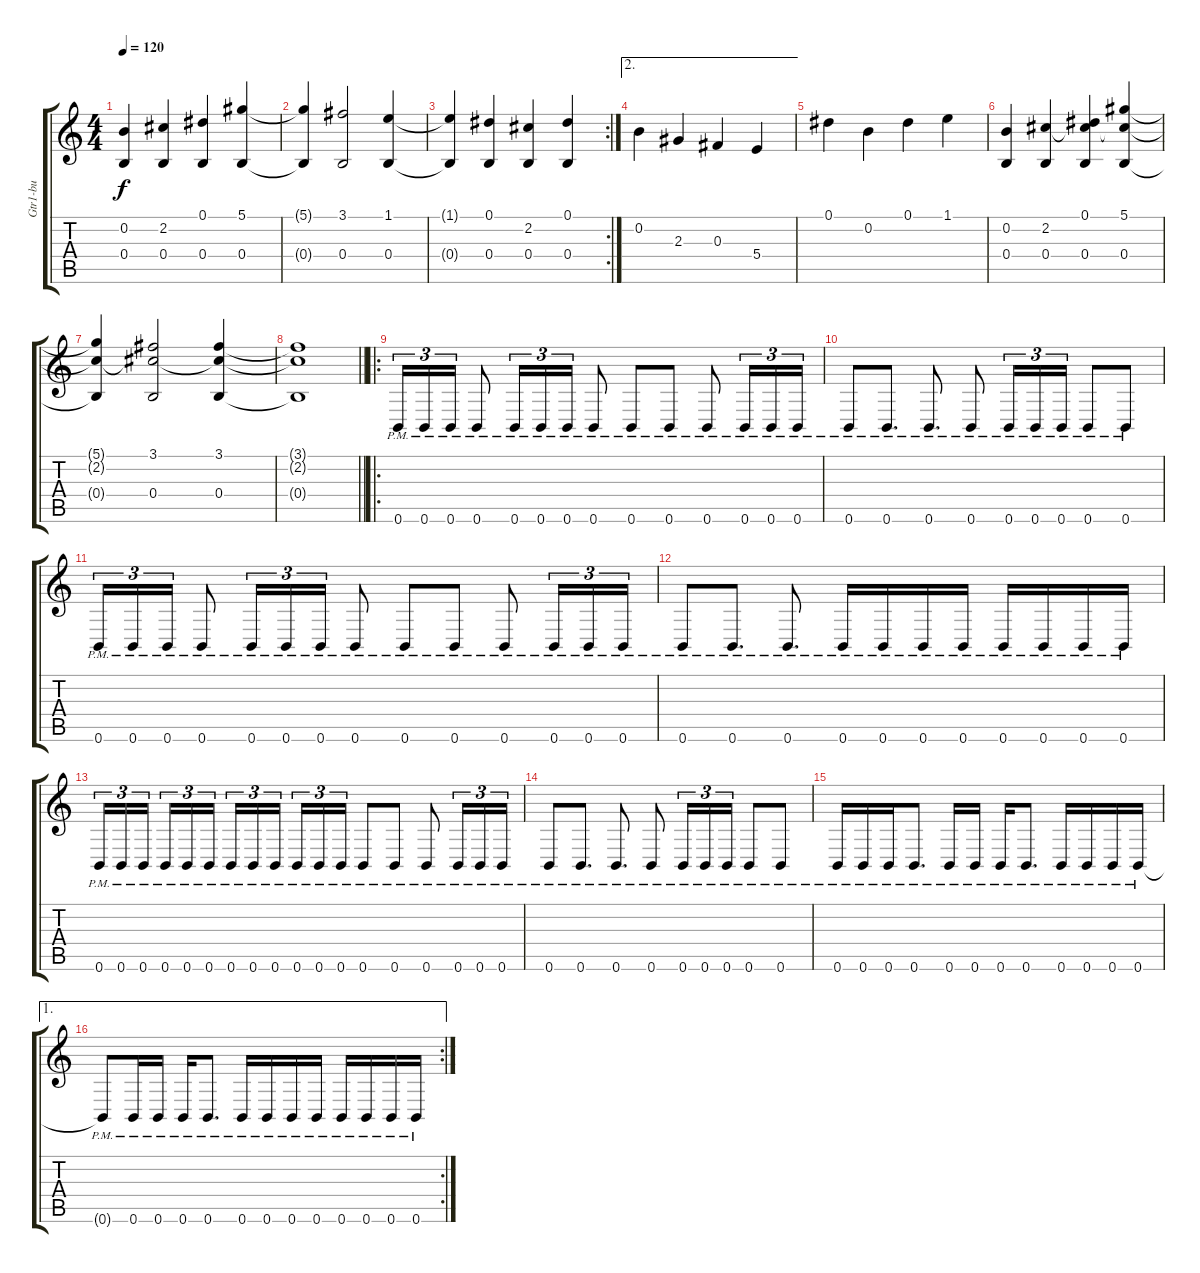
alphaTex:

\track ("Gtr1-bu" "Gtr1-bu") {mute instrument acousticguitarsteel}
\staff {score tabs}
\tuning (Eb4 B3 Gb3 B2 Gb2 B1) {hide}
\ts (4 4)
\tempo 120
\clef g2
\ks c
(0.2 0.4).4{dy f} (2.2 0.4).4 (0.1 0.4).4 (5.1 0.4).4 |
(5.1{t} 0.4{t}).4 (3.1 0.4).2 (1.1 0.4).4 |
\rc 2
(1.1{t} 0.4{t}).4 (0.1 0.4).4 (2.2 0.4).4 (0.1 0.4).4 |
\ae 2
0.2.4 2.3.4 0.3.4 5.4.4 |
0.1.4 0.2.4 0.1.4 1.1.4 |
(0.2 0.4).4 (2.2 0.4).4 (0.1 2.2{t} 0.4).4 (5.1 2.2{t} 0.4).4 |
(5.1{t} 2.2{t} 0.4{t}).4 (3.1 2.2{t} 0.4).2 (3.1 2.2{t} 0.4).4 |
\barLineRight lightlight
(3.1{t} 2.2{t} 0.4{t}).1 |
\ro
0.6{pm}.16{tu (3 2) volume 15 balance 8 instrument distortionguitar} 0.6{pm}.16{tu (3 2)} 0.6{pm}.16{tu (3 2)} 0.6{pm}.8 0.6{pm}.16{tu (3 2)} 0.6{pm}.16{tu (3 2)} 0.6{pm}.16{tu (3 2)} 0.6{pm}.8 0.6{pm}.8 0.6{pm}.8 0.6{pm}.8 0.6{pm}.16{tu (3 2)} 0.6{pm}.16{tu (3 2)} 0.6{pm}.16{tu (3 2)} |
0.6{pm}.8 0.6{pm}.8{d} 0.6{pm}.8{d} 0.6{pm}.8 0.6{pm}.16{tu (3 2)} 0.6{pm}.16{tu (3 2)} 0.6{pm}.16{tu (3 2)} 0.6{pm}.8 0.6{pm}.8 |
0.6{pm}.16{tu (3 2)} 0.6{pm}.16{tu (3 2)} 0.6{pm}.16{tu (3 2)} 0.6{pm}.8 0.6{pm}.16{tu (3 2)} 0.6{pm}.16{tu (3 2)} 0.6{pm}.16{tu (3 2)} 0.6{pm}.8 0.6{pm}.8 0.6{pm}.8 0.6{pm}.8 0.6{pm}.16{tu (3 2)} 0.6{pm}.16{tu (3 2)} 0.6{pm}.16{tu (3 2)} |
0.6{pm}.8 0.6{pm}.8{d} 0.6{pm}.8{d} 0.6{pm}.16 0.6{pm}.16 0.6{pm}.16 0.6{pm}.16 0.6{pm}.16 0.6{pm}.16 0.6{pm}.16 0.6{pm}.16 |
0.6{pm}.16{tu (3 2)} 0.6{pm}.16{tu (3 2)} 0.6{pm}.16{tu (3 2) beam splitsecondary} 0.6{pm}.16{tu (3 2)} 0.6{pm}.16{tu (3 2)} 0.6{pm}.16{tu (3 2)} 0.6{pm}.16{tu (3 2)} 0.6{pm}.16{tu (3 2)} 0.6{pm}.16{tu (3 2) beam splitsecondary} 0.6{pm}.16{tu (3 2)} 0.6{pm}.16{tu (3 2)} 0.6{pm}.16{tu (3 2)} 0.6{pm}.8 0.6{pm}.8 0.6{pm}.8 0.6{pm}.16{tu (3 2)} 0.6{pm}.16{tu (3 2)} 0.6{pm}.16{tu (3 2)} |
0.6{pm}.8 0.6{pm}.8{d} 0.6{pm}.8{d} 0.6{pm}.8 0.6{pm}.16{tu (3 2)} 0.6{pm}.16{tu (3 2)} 0.6{pm}.16{tu (3 2)} 0.6{pm}.8 0.6{pm}.8 |
0.6{pm}.16 0.6{pm}.16 0.6{pm}.16 0.6{pm}.8{d} 0.6{pm}.16 0.6{pm}.16 0.6{pm}.16 0.6{pm}.8{d} 0.6{pm}.16 0.6{pm}.16 0.6{pm}.16 0.6{pm}.16 |
\ae 1
\rc 2
0.6{pm t}.8 0.6{pm}.16 0.6{pm}.16 0.6{pm}.16 0.6{pm}.8{d} 0.6{pm}.16 0.6{pm}.16 0.6{pm}.16 0.6{pm}.16 0.6{pm}.16 0.6{pm}.16 0.6{pm}.16 0.6{pm}.16
